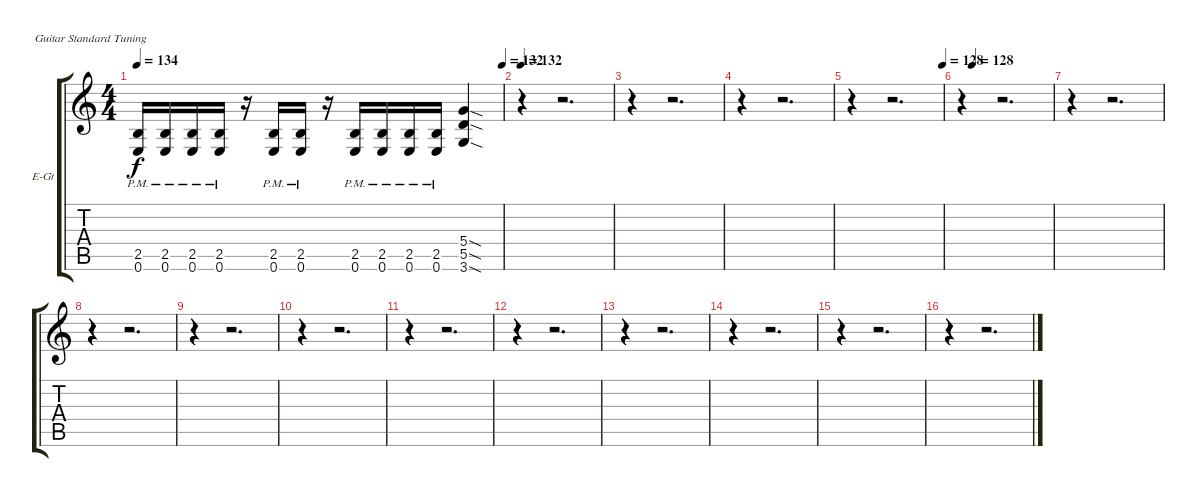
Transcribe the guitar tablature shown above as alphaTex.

\bracketExtendMode groupsimilarinstruments
\firstSystemTrackNameOrientation horizontal
\otherSystemsTrackNameOrientation horizontal
\track ("Gtr. I - Paul Masvidal (Distortion)" "E-Gt") {instrument distortionguitar}
\staff {score tabs}
\tuning (E4 B3 G3 D3 A2 E2)
\ts (4 4)
\tempo 134
\tempo (132 1)
\clef g2
\ks c
(2.5{pm} 0.6{pm}).16{dy f} (2.5{pm} 0.6{pm}).16 (2.5{pm} 0.6{pm}).16 (2.5{pm} 0.6{pm}).16 r.16 (2.5{pm} 0.6{pm}).16 (2.5{pm} 0.6{pm}).16 r.16 (2.5{pm} 0.6{pm}).16 (2.5{pm} 0.6{pm}).16 (2.5{pm} 0.6{pm}).16 (2.5{pm} 0.6{pm}).16 (5.4{sod} 5.5{sod} 3.6{sod}).4 |
\tempo 132
r.4 r.2{d} |
r.4 r.2{d} |
r.4 r.2{d} |
\tempo (128 1)
r.4 r.2{d} |
\tempo (128 0.125)
r.4 r.2{d} |
r.4 r.2{d} |
r.4 r.2{d} |
r.4 r.2{d} |
r.4 r.2{d} |
r.4 r.2{d} |
r.4 r.2{d} |
r.4 r.2{d} |
r.4 r.2{d} |
r.4 r.2{d} |
r.4 r.2{d}
